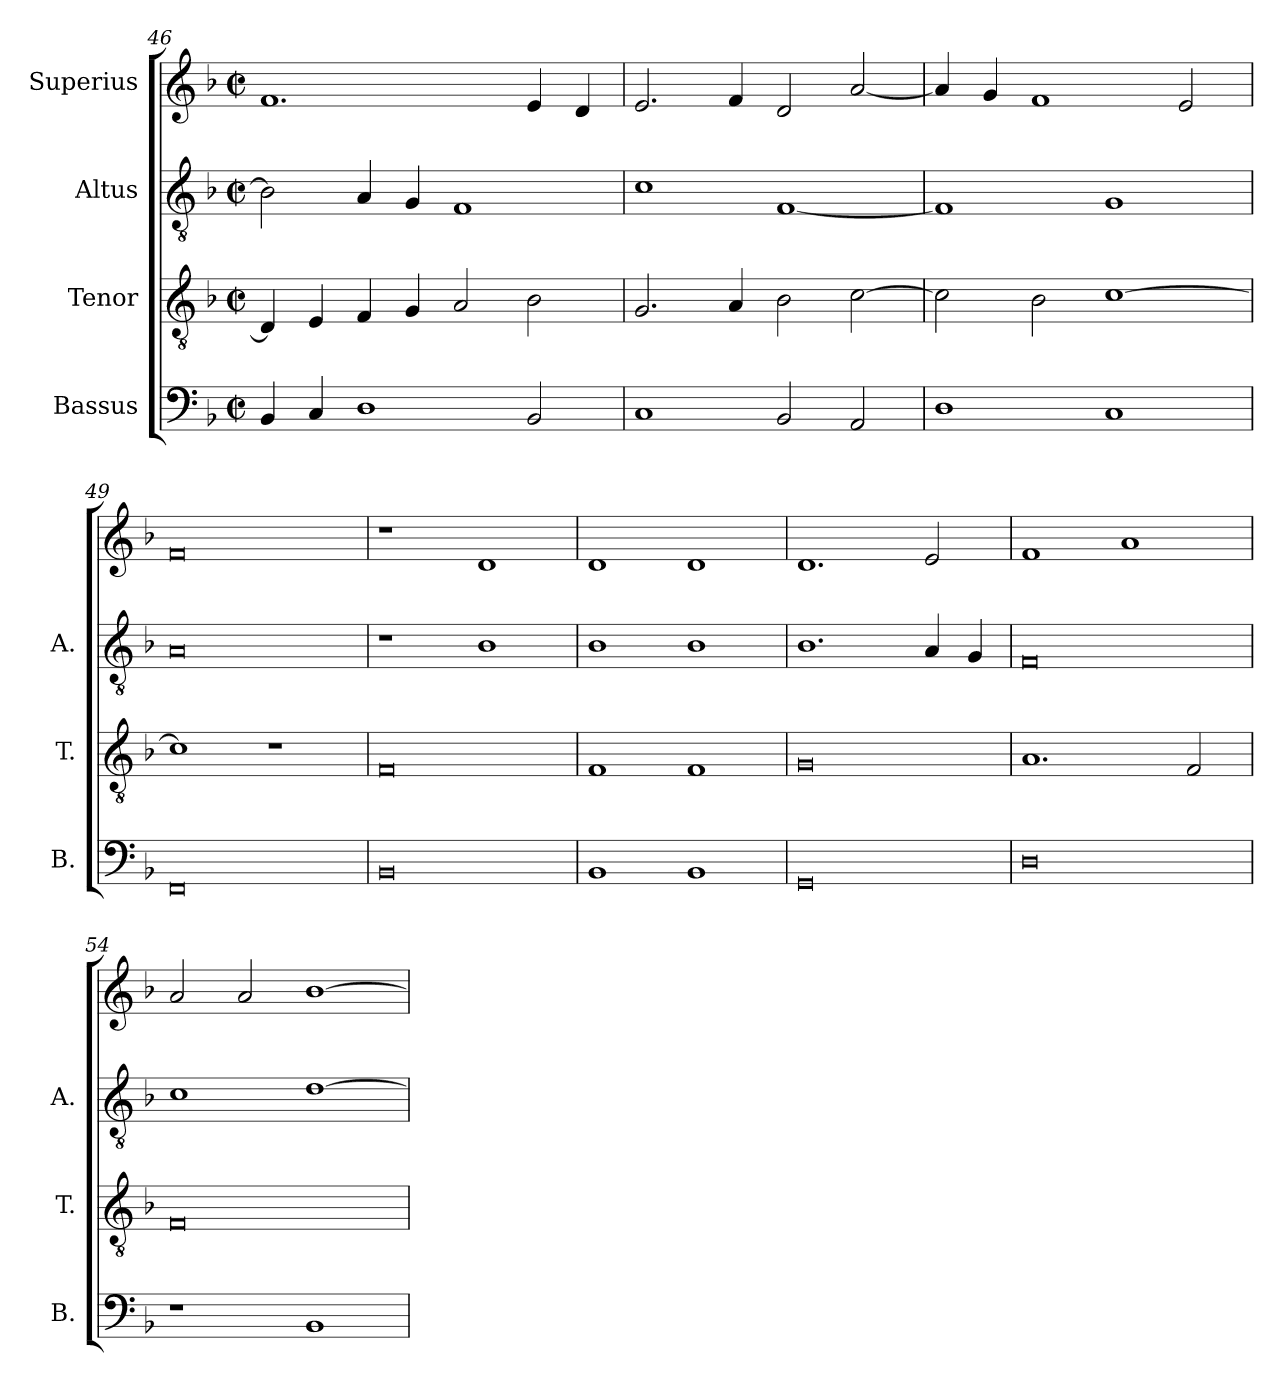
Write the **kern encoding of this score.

**kern	**kern	**kern	**kern
*part4	*part3	*part2	*part1
*staff4	*staff3	*staff2	*staff1
*I"Bassus	*I"Tenor	*I"Altus	*I"Superius
*I'B.	*I'T.	*I'A.	*
*clefF4	*clefGv2	*clefGv2	*clefG2
*	*ITrd7c12	*ITrd7c12	*
*k[b-]	*k[b-]	*k[b-]	*k[b-]
*F:	*F:	*F:	*F:
*M2/2	*M2/2	*M2/2	*M2/2
*met(c|)	*met(c|)	*met(c|)	*met(c|)
=46	=46	=46	=46
4BB-i/	4DDi/]	2BB-i\]	1.fi
4Ci/	4EEi/	.	.
1Di	4FFi/	4AAi/	.
.	4GGi/	4GGi/	.
.	2AAi/	1FFi	.
2BB-i/	2BB-i\	.	4ei/
.	.	.	4di/
=47	=47	=47	=47
1Ci	2.GGi/	1Ci	2.ei/
.	4AAi/	.	4fi/
2BB-i/	2BB-i\	[<1FFi	2di/
2AAi/	[>2Ci\	.	[<2ai/
=48	=48	=48	=48
1Di	2Ci\]	1FFi]	4ai/]
.	.	.	4gi/
.	2BB-i\	.	1fi
1Ci	[<1Ci	1GGi	.
.	.	.	2ei/
!!LO:LB:g=z
=49	=49	=49	=49
0FFi	1Ci]	0AAi	0fi
.	1r	.	.
=50	=50	=50	=50
0BB-i	0FFi	1r	1r
.	.	1BB-i	1di
=51	=51	=51	=51
1BB-i	1FFi	1BB-i	1di
1BB-i	1FFi	1BB-i	1di
=52	=52	=52	=52
0GGi	0GGi	1.BB-i	1.di
.	.	4AAi/	2ei/
.	.	4GGi/	.
=53	=53	=53	=53
0Di	1.AAi	0FFi	1fi
.	.	.	1ai
.	2FFi/	.	.
=54	=54	=54	=54
1r	0FFi	1Ci	2ai/
.	.	.	2ai/
1BB-i	.	[>1Di	[>1b-i
=	=	=	=
*-	*-	*-	*-
